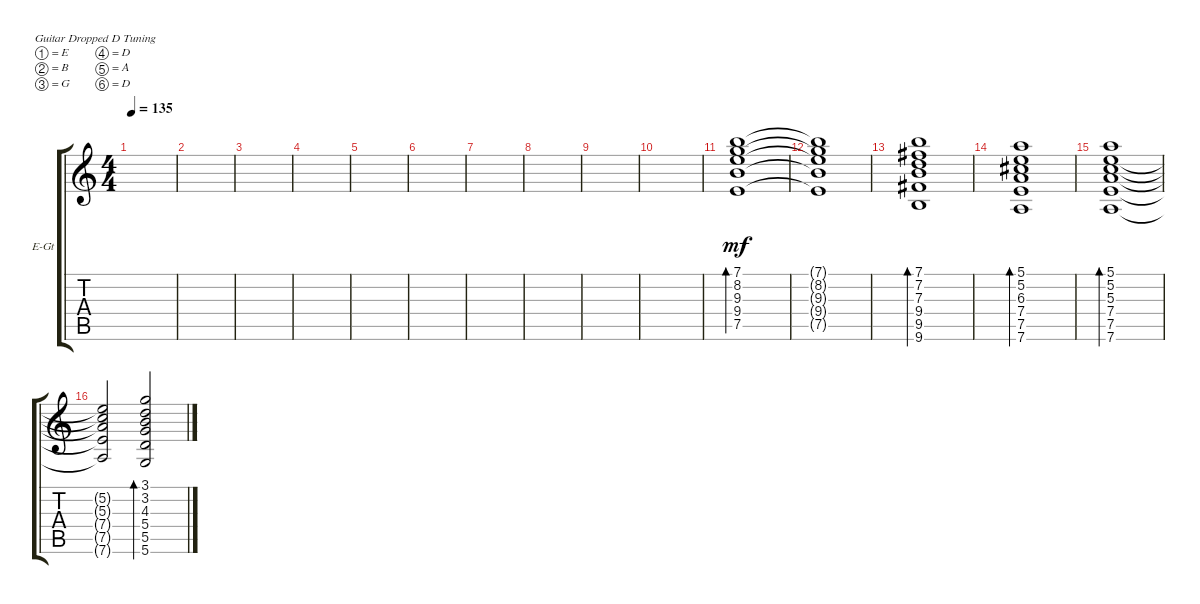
\bracketExtendMode groupsimilarinstruments
\firstSystemTrackNameOrientation horizontal
\otherSystemsTrackNameOrientation horizontal
\track ("Clean-guitar (Richard)" "E-Gt") {instrument electricguitarclean}
\staff {score tabs}
\tuning (E4 B3 G3 D3 A2 D2)
\ts (4 4)
\tempo 135
\clef g2
\ks c
|
|
|
|
|
|
|
|
|
|
(7.1 8.2 9.3 9.4 7.5).1{bd 240 dy mf} |
(7.1{t} 8.2{t} 9.3{t} 9.4{t} 7.5{t}).1 |
(7.1 7.2 7.3 9.4 9.5 9.6).1{bd 240} |
(5.1 5.2 6.3 7.4 7.5 7.6).1{bd 240} |
(5.1 5.2 5.3 7.4 7.5 7.6).1{bd 240} |
(5.2{t} 5.3{t} 7.4{t} 7.5{t} 7.6{t}).2 (3.1 3.2 4.3 5.4 5.5 5.6).2{bd 240}
